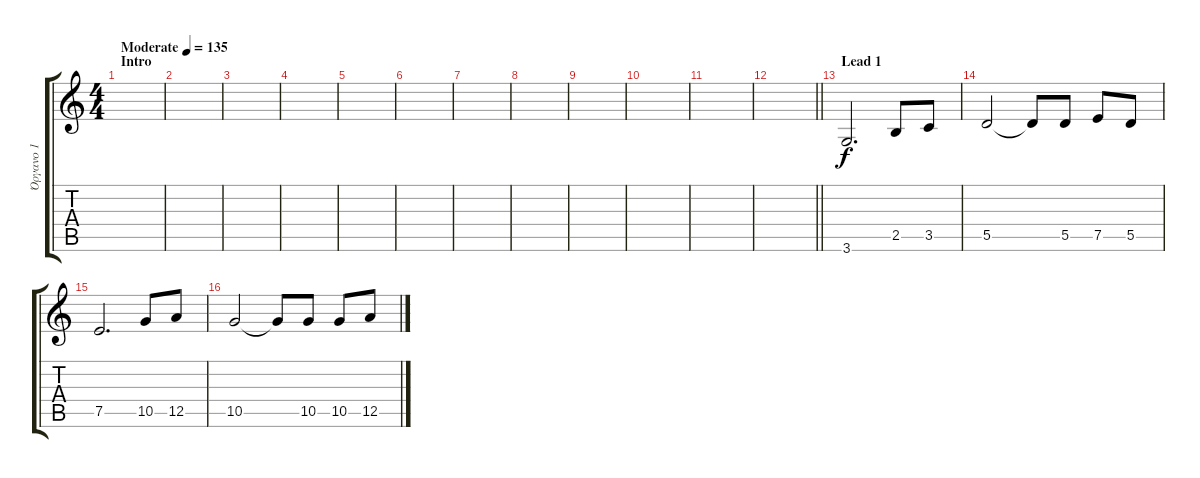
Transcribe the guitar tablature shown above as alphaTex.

\track ("Όργανο 1" "Όργανο 1") {instrument acousticguitarsteel}
\staff {score tabs}
\tuning (E4 B3 G3 D3 A2 E2) {hide}
\ts (4 4)
\section ("" "Intro")
\tempo (135 "Moderate")
\clef g2
\ks c
|
|
|
|
|
|
|
|
|
|
|
\barLineRight lightlight
|
\section ("" "Lead 1")
3.6.2{d} 2.5.8 3.5.8 |
5.5.2 5.5{t}.8 5.5.8 7.5.8 5.5.8 |
7.5.2{d} 10.5.8 12.5.8 |
10.5.2 10.5{t}.8 10.5.8 10.5.8 12.5.8
